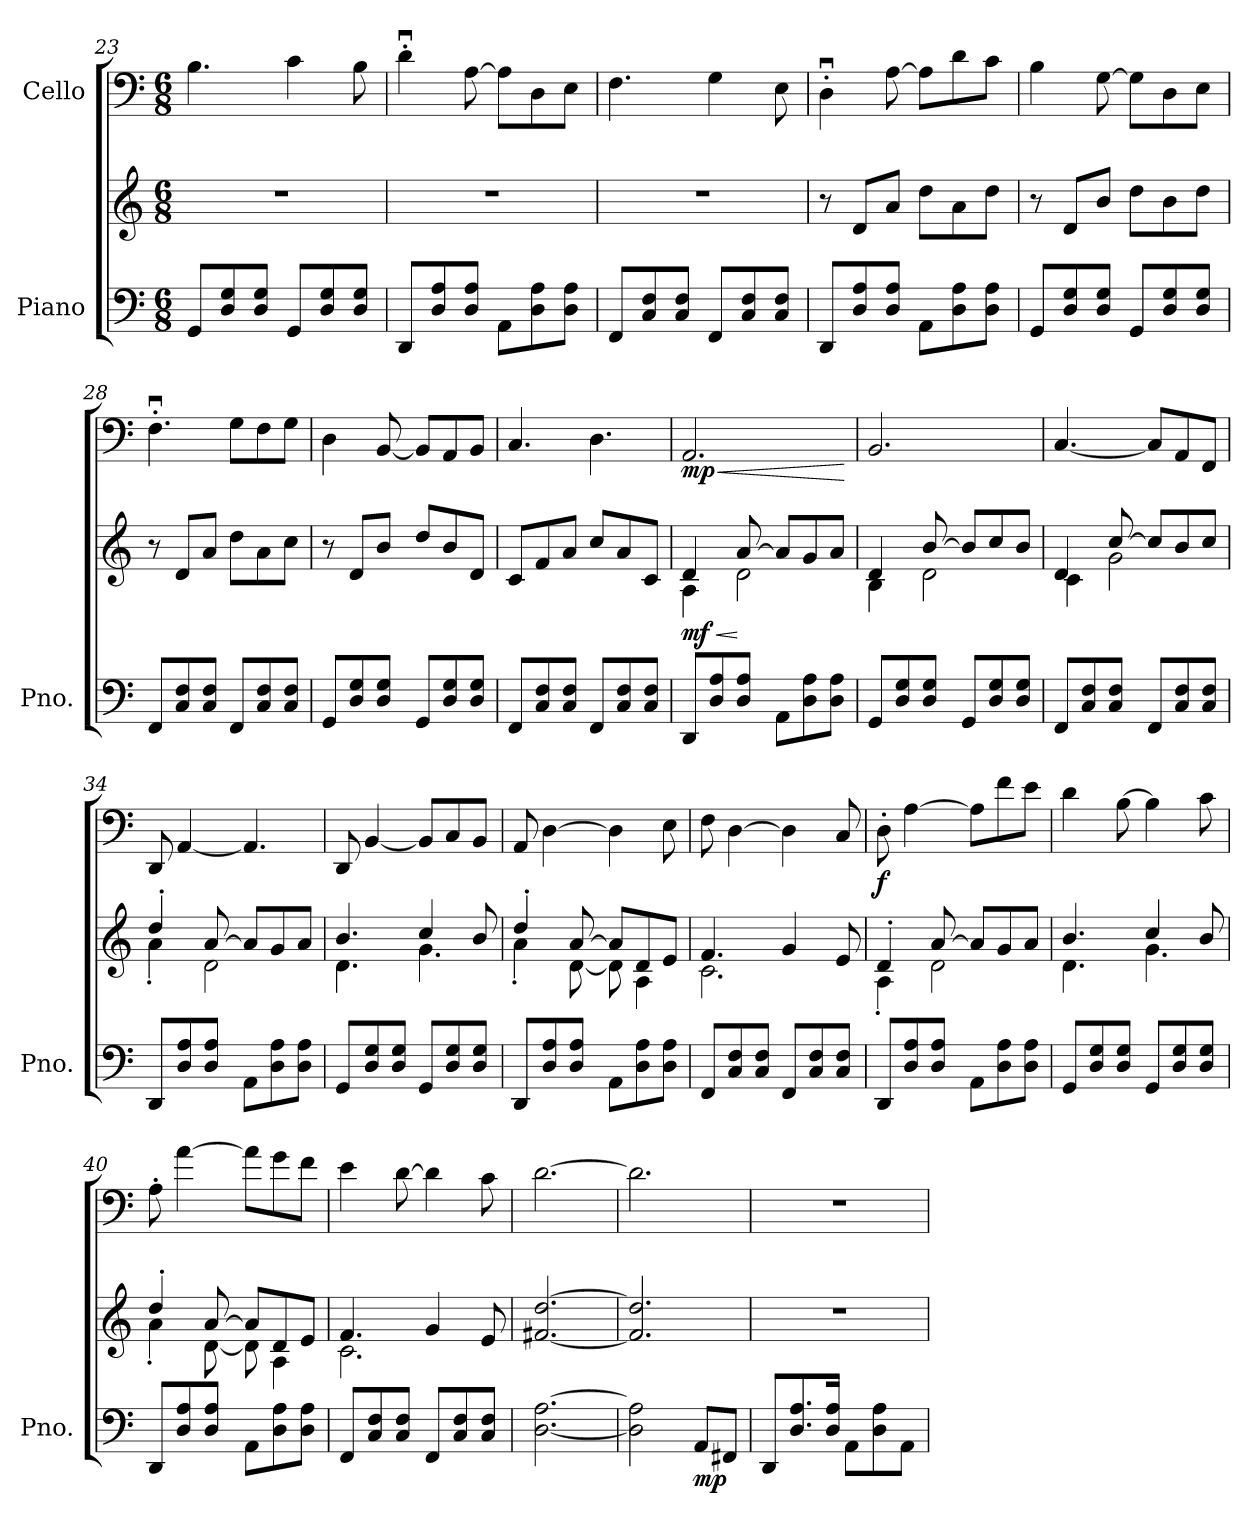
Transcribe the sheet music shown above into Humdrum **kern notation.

**kern	**kern	**dynam	**kern	**dynam
*part2	*part2	*part2	*part1	*part1
*staff3	*staff2	*staff2/3	*staff1	*staff1
*I"Piano	*	*	*I"Cello	*
*I'Pno.	*	*	*	*
*clefF4	*clefG2	*	*clefF4	*
*k[]	*k[]	*	*k[]	*
*C:	*C:	*	*C:	*
*M6/8	*M6/8	*	*M6/8	*
=23	=23	=23	=23	=23
8GG/L	2.r	.	4.B\	.
8D/ 8G/	.	.	.	.
8D/ 8G/J	.	.	.	.
8GG/L	.	.	4c\	.
8D/ 8G/	.	.	.	.
8D/ 8G/J	.	.	8B\	.
!!LO:LB:g=z
=24	=24	=24	=24	=24
8DD/L	2.r	.	4du>'>\	.
8D/ 8A/	.	.	.	.
8D/ 8A/J	.	.	[8A\	.
8AA\L	.	.	8A\L]	.
8D\ 8A\	.	.	8D\	.
8D\ 8A\J	.	.	8E\J	.
=25	=25	=25	=25	=25
8FF/L	2.r	.	4.F\	.
8C/ 8F/	.	.	.	.
8C/ 8F/J	.	.	.	.
8FF/L	.	.	4G\	.
8C/ 8F/	.	.	.	.
8C/ 8F/J	.	.	8E\	.
=26	=26	=26	=26	=26
8DD/L	8r	.	4Du>'>\	.
8D/ 8A/	8d/L	.	.	.
8D/ 8A/J	8a/J	.	[8A\	.
8AA\L	8dd\L	.	8A\L]	.
8D\ 8A\	8a\	.	8d\	.
8D\ 8A\J	8dd\J	.	8c\J	.
=27	=27	=27	=27	=27
8GG/L	8ra	.	4B\	.
8D/ 8G/	8d/L	.	.	.
8D/ 8G/J	8b/J	.	[8G\	.
8GG/L	8dd\L	.	8G\L]	.
8D/ 8G/	8b\	.	8D\	.
8D/ 8G/J	8dd\J	.	8E\J	.
=28	=28	=28	=28	=28
8FF/L	8r	.	4.Fu>'>\	.
8C/ 8F/	8d/L	.	.	.
8C/ 8F/J	8a/J	.	.	.
8FF/L	8dd\L	.	8G\L	.
8C/ 8F/	8a\	.	8F\	.
8C/ 8F/J	8cc\J	.	8G\J	.
=29	=29	=29	=29	=29
8GG/L	8r	.	4D\	.
8D/ 8G/	8d/L	.	.	.
8D/ 8G/J	8b/J	.	[8BB/	.
8GG/L	8dd/L	.	8BB/L]	.
8D/ 8G/	8b/	.	8AA/	.
8D/ 8G/J	8d/J	.	8BB/J	.
!!LO:LB:g=z
=30	=30	=30	=30	=30
8FF/L	8c/L	.	4.C/	.
8C/ 8F/	8f/	.	.	.
8C/ 8F/J	8a/J	.	.	.
8FF/L	8cc/L	.	4.D\	.
8C/ 8F/	8a/	.	.	.
8C/ 8F/J	8c/J	.	.	.
=31	=31	=31	=31	=31
!	!	!LO:HP:b	!	!LO:HP:b
*	*^	*	*	*
!	!	!	!LO:DY:n=1:b	!	!LO:DY:n=1:b
8DD/L	4d/	4A\	< mf	2.AA/	< mp
8D/ 8A/	.	.	.	.	.
8D/ 8A/J	[>8a/	2d\	[	.	.
8AA\L	8a/L]	.	.	.	.
8D\ 8A\	8g/	.	.	.	.
8D\ 8A\J	8a/J	.	.	.	.
*	*v	*v	*	*	*
.	.	.	.	[
=32	=32	=32	=32	=32
*	*^	*	*	*
8GG/L	4d/	4B\	.	2.BB/	.
8D/ 8G/	.	.	.	.	.
8D/ 8G/J	[>8b/	2d\	.	.	.
8GG/L	8b/L]	.	.	.	.
8D/ 8G/	8cc/	.	.	.	.
8D/ 8G/J	8b/J	.	.	.	.
=33	=33	=33	=33	=33	=33
8FF/L	4d/	4c\	.	[4.C/	.
8C/ 8F/	.	.	.	.	.
8C/ 8F/J	[>8cc/	2g\	.	.	.
8FF/L	8cc/L]	.	.	8C/L]	.
8C/ 8F/	8b/	.	.	8AA/	.
8C/ 8F/J	8cc/J	.	.	8FF/J	.
=34	=34	=34	=34	=34	=34
8DD/L	4dd'>/	4a'<\	.	8DD/	.
8D/ 8A/	.	.	.	[4AA/	.
8D/ 8A/J	[>8a/	2d\	.	.	.
8AA\L	8a/L]	.	.	4.AA/]	.
8D\ 8A\	8g/	.	.	.	.
8D\ 8A\J	8a/J	.	.	.	.
!!LO:PB:g=z
=35	=35	=35	=35	=35	=35
8GG/L	4.b/	4.d\	.	8DD/	.
8D/ 8G/	.	.	.	[4BB/	.
8D/ 8G/J	.	.	.	.	.
8GG/L	4cc/	4.g\	.	8BB/L]	.
8D/ 8G/	.	.	.	8C/	.
8D/ 8G/J	8b/	.	.	8BB/J	.
=36	=36	=36	=36	=36	=36
8DD/L	4dd'>/	4a'<\	.	8AA/	.
8D/ 8A/	.	.	.	[4D\	.
8D/ 8A/J	[>8a/	[<8d\	.	.	.
8AA\L	8a/L]	8d\]	.	4D\]	.
8D\ 8A\	8d/	4A\	.	.	.
8D\ 8A\J	8e/J	.	.	8E\	.
=37	=37	=37	=37	=37	=37
8FF/L	4.f/	2.c\	.	8F\	.
8C/ 8F/	.	.	.	[4D\	.
8C/ 8F/J	.	.	.	.	.
8FF/L	4g/	.	.	4D\]	.
8C/ 8F/	.	.	.	.	.
8C/ 8F/J	8e/	.	.	8C/	.
=38	=38	=38	=38	=38	=38
!	!	!	!	!	!LO:DY:b
8DD/L	4d'>/	4A'<\	.	8D'>\	f
8D/ 8A/	.	.	.	[4A\	.
8D/ 8A/J	[>8a/	2d\	.	.	.
8AA\L	8a/L]	.	.	8A\L]	.
8D\ 8A\	8g/	.	.	8f\	.
8D\ 8A\J	8a/J	.	.	8e\J	.
=39	=39	=39	=39	=39	=39
8GG/L	4.b/	4.d\	.	4d\	.
8D/ 8G/	.	.	.	.	.
8D/ 8G/J	.	.	.	[8B\	.
8GG/L	4cc/	4.g\	.	4B\]	.
8D/ 8G/	.	.	.	.	.
8D/ 8G/J	8b/	.	.	8c\	.
!!LO:LB:g=z
=40	=40	=40	=40	=40	=40
8DD/L	4dd'>/	4a'<\	.	8A'>\	.
8D/ 8A/	.	.	.	[4a\	.
8D/ 8A/J	[>8a/	[<8d\	.	.	.
8AA\L	8a/L]	8d\]	.	8a\L]	.
8D\ 8A\	8d/	4A\	.	8g\	.
8D\ 8A\J	8e/J	.	.	8f\J	.
=41	=41	=41	=41	=41	=41
8FF/L	4.f/	2.c\	.	4e\	.
8C/ 8F/	.	.	.	.	.
8C/ 8F/J	.	.	.	[8d\	.
8FF/L	4g/	.	.	4d\]	.
8C/ 8F/	.	.	.	.	.
8C/ 8F/J	8e/	.	.	8c\	.
*	*v	*v	*	*	*
=42	=42	=42	=42	=42
[2.D\ [2.A\	[2.f#X/ [2.dd/	.	[2.d\	.
=43	=43	=43	=43	=43
2D\] 2A\]	2.f#/] 2.dd/]	.	2.d\]	.
!	!	!LO:DY:b=2	!	!
8AA/L	.	mp	.	.
8FF#X/J	.	.	.	.
=44	=44	=44	=44	=44
8DD/L	2.r	.	2.r	.
8.D/ 8.A/	.	.	.	.
16D/ 16A/Jk	.	.	.	.
8AA\L	.	.	.	.
8D\ 8A\	.	.	.	.
8AA\J	.	.	.	.
=	=	=	=	=
*-	*-	*-	*-	*-
